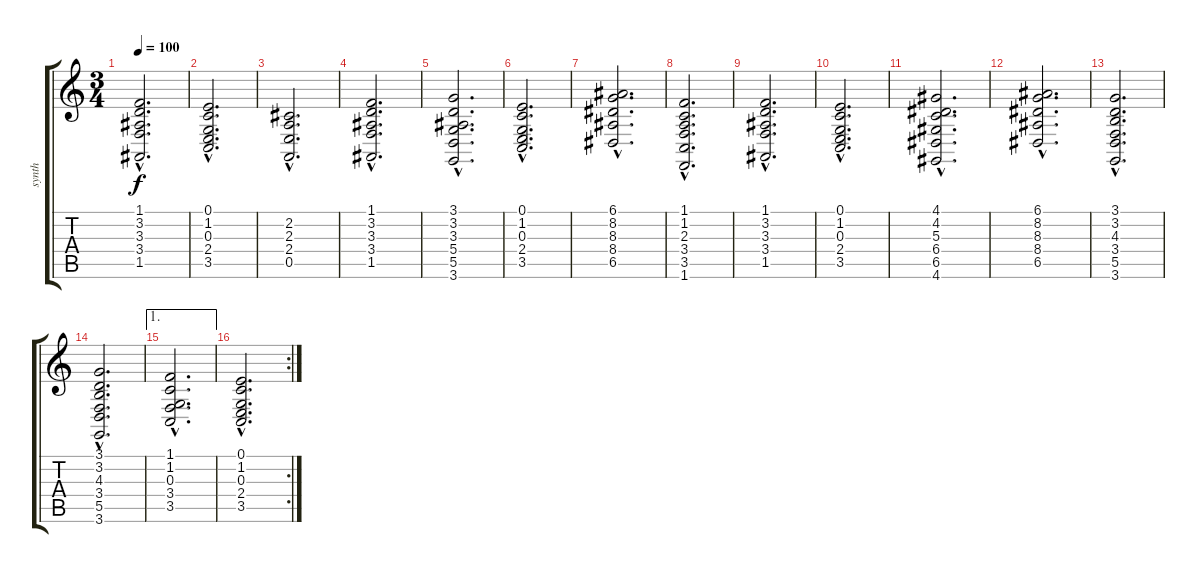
\track ("synth" "synth") {instrument stringensemble2}
\staff {score tabs}
\tuning (E4 B3 G3 D3 A2 E2) {hide}
\ts (3 4)
\tempo 100
\clef g2
\ks c
(1.1{hac} 3.2{hac} 3.3{hac} 3.4{hac} 1.5{hac}).2{d dy f} |
(0.1{hac} 1.2{hac} 0.3{hac} 2.4{hac} 3.5{hac}).2{d} |
(2.2{hac} 2.3{hac} 2.4{hac} 0.5{hac}).2{d} |
(1.1{hac} 3.2{hac} 3.3{hac} 3.4{hac} 1.5{hac}).2{d} |
(3.1{hac} 3.2{hac} 3.3{hac} 5.4{hac} 5.5{hac} 3.6{hac}).2{d} |
(0.1{hac} 1.2{hac} 0.3{hac} 2.4{hac} 3.5{hac}).2{d} |
(6.1{hac} 8.2{hac} 8.3{hac} 8.4{hac} 6.5{hac}).2{d} |
(1.1{hac} 1.2{hac} 2.3{hac} 3.4{hac} 3.5{hac} 1.6{hac}).2{d} |
(1.1{hac} 3.2{hac} 3.3{hac} 3.4{hac} 1.5{hac}).2{d} |
(0.1{hac} 1.2{hac} 0.3{hac} 2.4{hac} 3.5{hac}).2{d} |
(4.1{hac} 4.2{hac} 5.3{hac} 6.4{hac} 6.5{hac} 4.6{hac}).2{d} |
(6.1{hac} 8.2{hac} 8.3{hac} 8.4{hac} 6.5{hac}).2{d} |
(3.1{hac} 3.2{hac} 4.3{hac} 3.4{hac} 5.5{hac} 3.6{hac}).2{d} |
(3.1{hac} 3.2{hac} 4.3{hac} 3.4{hac} 5.5{hac} 3.6{hac}).2{d} |
\ae 1
(1.1{hac} 1.2{hac} 0.3{hac} 3.4{hac} 3.5{hac}).2{d} |
\rc 2
(0.1{hac} 1.2{hac} 0.3{hac} 2.4{hac} 3.5{hac}).2{d}
